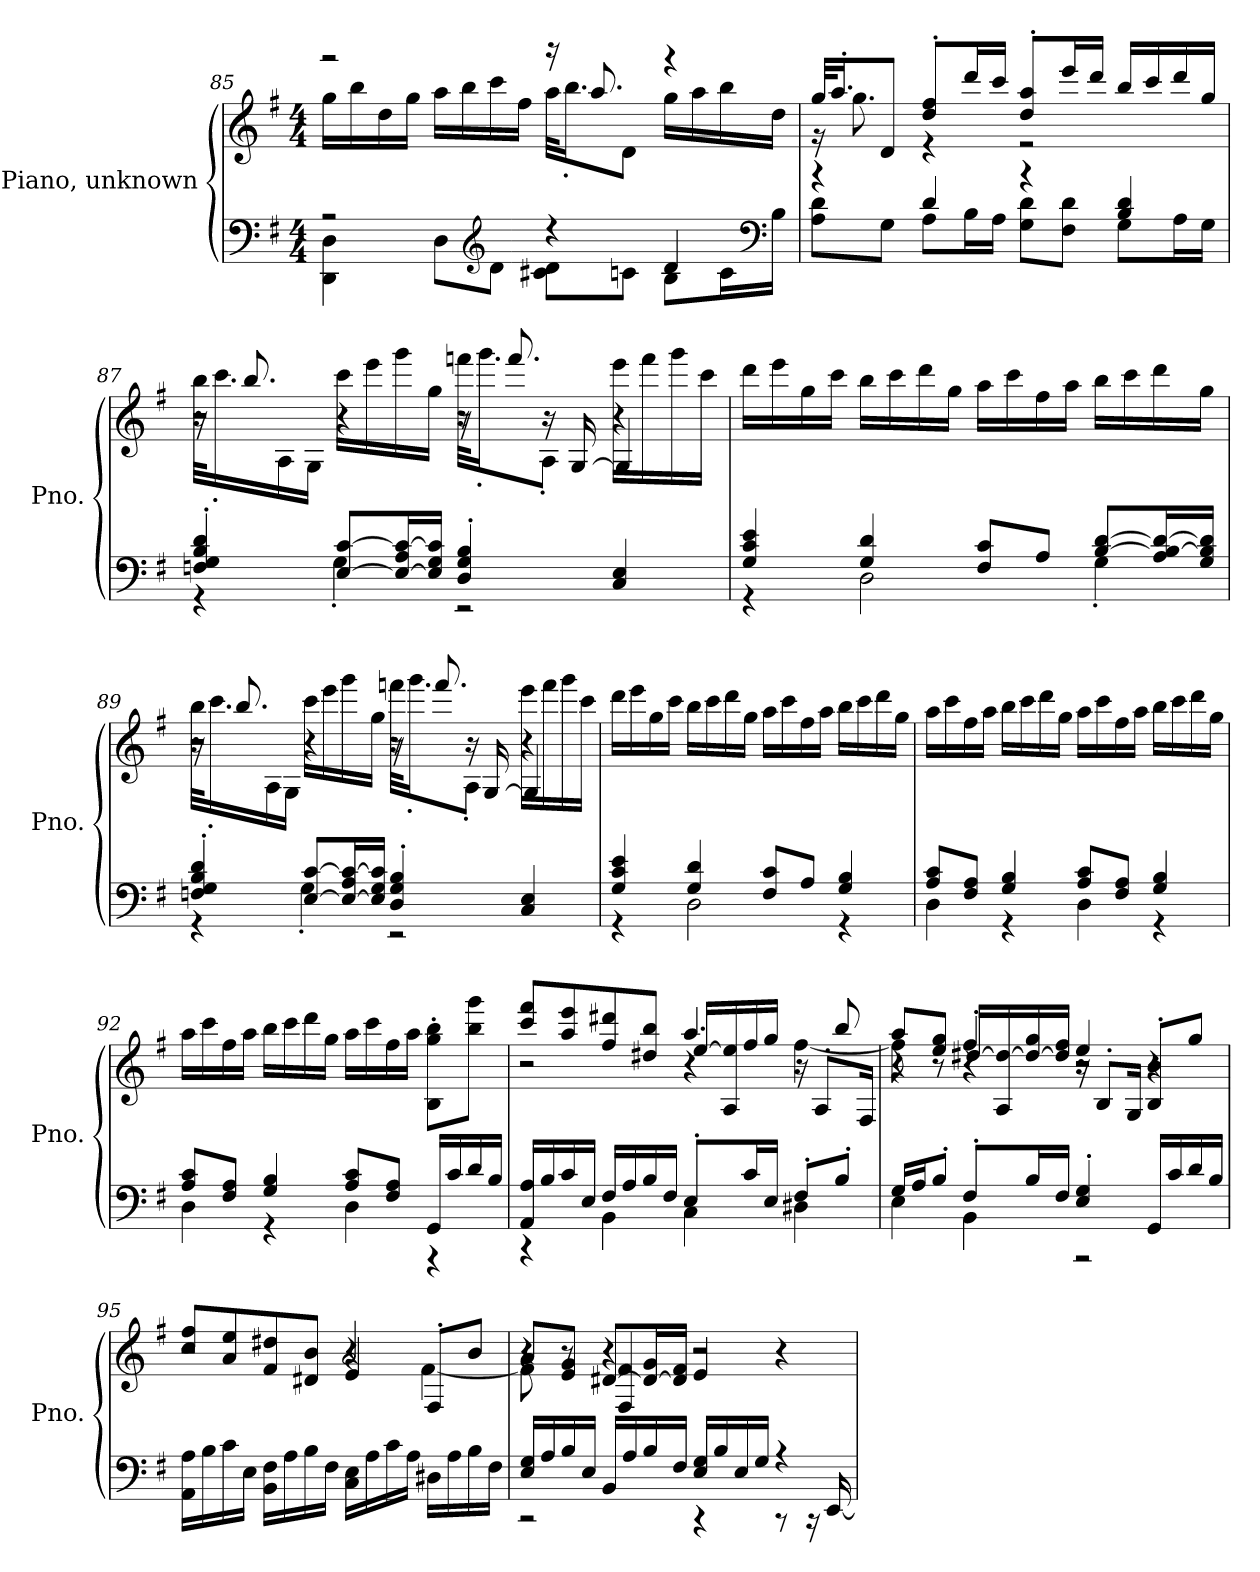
**kern	**kern
*part1	*part1
*staff2	*staff1
*I"Piano, unknown	*
*I'Pno.	*
*clefF4	*clefG2
*k[f#]	*k[f#]
*M4/4	*M4/4
=85	=85
*^	*^
2r	4DD\ 4D\	2r	16gg\LL
.	.	.	16bb\
.	.	.	16dd\
.	.	.	16gg\JJ
.	8D\L	.	16aa\LL
.	.	.	16bb\
*clefG2	*	*	*
.	8d\J	.	16ccc\
.	.	.	16ff#\JJ
4r	8c#X\ 8d\L	16r	32aa\KLL
.	.	.	16.bb'\J
.	.	8.aa/	.
.	8cn\J	.	8d\J
4d/	8B\L	4r	16gg\LL
.	.	.	16aa\
.	16c\L	.	16bb\
*clefF4	*	*	*
.	16B\JJ	.	16dd\JJ
!!LO:LB:g=z	!!
=86	=86	=86	=86
4r	8A\ 8d\L	32gg/KLL	16r
.	.	16.aa'/J	.
.	.	.	8.gg\
.	8G\J	8d/J	.
4d/	8A\L	8dd/' 8ff#/'L	4r
.	16B\L	16ddd/L	.
.	16A\JJ	16ccc/JJ	.
4r	8G\ 8d\L	8dd/' 8aa/'L	2r
.	8F#\ 8d\J	16eee/L	.
.	.	16ddd/JJ	.
4B/ 4d/	8G\L	16bb/LL	.
.	.	16ccc/	.
.	16A\L	16ddd/	.
.	16G\JJ	16gg/JJ	.
=87	=87	=87	=87
*	*	*	*^
4Fn/' 4G/' 4B/' 4d/'	4r	16r	32bb\KLL	2r
.	.	.	16.ccc'\	.
.	.	8.bb/	.	.
.	.	.	16A\	.
.	.	.	16G\JJ	.
[8E/ [8c/L	4G'\	4r	16ccc\LL	.
.	.	.	16eee\	.
16E/_ 16A/ 16c/_L	.	.	16ggg\	.
16E/] 16G/ 16c/]JJ	.	.	16gg\JJ	.
4D/' 4G/' 4B/'	2r	16r	32fffn\KLL	8r
.	.	.	16.ggg'\J	.
.	.	8.fff/	.	.
.	.	.	8A'\J	16r
.	.	.	.	[16G/
4C/ 4E/	.	4r	16eee\LL	4G/]
.	.	.	16fff\	.
.	.	.	16ggg\	.
.	.	.	16ccc\JJ	.
*	*	*v	*v	*v
!!LO:LB:g=z
=88	=88	=88
4G/ 4c/ 4e/	4r	16ddd\LL
.	.	16eee\
.	.	16gg\
.	.	16ccc\JJ
4G/ 4d/	2D\	16bb\LL
.	.	16ccc\
.	.	16ddd\
.	.	16gg\JJ
8F#/ 8c/L	.	16aa\LL
.	.	16ccc\
8A/J	.	16ff#\
.	.	16aa\JJ
[8B/ [8d/L	4G'\	16bb\LL
.	.	16ccc\
16A/ 16B/_ 16d/_L	.	16ddd\
16G/ 16B/] 16d/]JJ	.	16gg\JJ
!!LO:LB:g=z
=89	=89	=89
*	*	*^
*	*	*	*^
4Fn/' 4G/' 4B/' 4d/'	4r	16r	32bb\KLL	2r
.	.	.	16.ccc'\	.
.	.	8.bb/	.	.
.	.	.	16A\	.
.	.	.	16G\JJ	.
[8E/ [8c/L	4G'\	4r	16ccc\LL	.
.	.	.	16eee\	.
16E/_ 16A/ 16c/_L	.	.	16ggg\	.
16E/] 16G/ 16c/]JJ	.	.	16gg\JJ	.
4D/' 4G/' 4B/'	2r	16r	32fffn\KLL	8r
.	.	.	16.ggg'\J	.
.	.	8.fff/	.	.
.	.	.	8A'\J	16r
.	.	.	.	[16G/
4C/ 4E/	.	4r	16eee\LL	4G/]
.	.	.	16fff\	.
.	.	.	16ggg\	.
.	.	.	16ccc\JJ	.
*	*	*v	*v	*v
!!LO:LB:g=z
=90	=90	=90
4G/ 4c/ 4e/	4r	16ddd\LL
.	.	16eee\
.	.	16gg\
.	.	16ccc\JJ
4G/ 4d/	2D\	16bb\LL
.	.	16ccc\
.	.	16ddd\
.	.	16gg\JJ
8F#/ 8c/L	.	16aa\LL
.	.	16ccc\
8A/J	.	16ff#\
.	.	16aa\JJ
4G/ 4B/	4r	16bb\LL
.	.	16ccc\
.	.	16ddd\
.	.	16gg\JJ
=91	=91	=91
8A/ 8c/L	4D\	16aa\LL
.	.	16ccc\
8F#/ 8A/J	.	16ff#\
.	.	16aa\JJ
4G/ 4B/	4r	16bb\LL
.	.	16ccc\
.	.	16ddd\
.	.	16gg\JJ
8A/ 8c/L	4D\	16aa\LL
.	.	16ccc\
8F#/ 8A/J	.	16ff#\
.	.	16aa\JJ
4G/ 4B/	4r	16bb\LL
.	.	16ccc\
.	.	16ddd\
.	.	16gg\JJ
!!LO:PB:g=z
=92	=92	=92
8A/ 8c/L	4D\	16aa\LL
.	.	16ccc\
8F#/ 8A/J	.	16ff#\
.	.	16aa\JJ
4G/ 4B/	4r	16bb\LL
.	.	16ccc\
.	.	16ddd\
.	.	16gg\JJ
8A/ 8c/L	4D\	16aa\LL
.	.	16ccc\
8F#/ 8A/J	.	16ff#\
.	.	16aa\JJ
16GG/LL	4r	8B\' 8gg\' 8bb\'L
16c/	.	.
16d/	.	8bb\ 8ggg\J
16B/JJ	.	.
=93	=93	=93
*	*	*^
*	*	*	*^
16AA/ 16A/LL	4r	2r	2r	8ccc/ 8fff#/L
16B/	.	.	.	.
16c/	.	.	.	8aa/ 8eee/
16E/JJ	.	.	.	.
16F#/LL	4BB\	.	.	8ff#/ 8ddd#X/
16A/	.	.	.	.
16B/	.	.	.	8dd#X/ 8bb/J
16F#/JJ	.	.	.	.
8E'/L	4C\	4.aa/	4r	[16ee/LL
.	.	.	.	16A/ 16ee/]
16c/L	.	.	.	16ff#/
16E/JJ	.	.	.	16gg/JJ
8F#'/L	4D#X\	.	[4ff#\	16r
.	.	.	.	8A'/L
8B'/J	.	8bb/	.	.
.	.	.	.	16F#/Jk
!!LO:LB:g=z	!!	!!
=94	=94	=94	=94	=94
16G/LL	4E\	4r	8ff#\]	8aa/L
16A/J	.	.	.	.
8B'/J	.	.	8r	8ee/ 8gg/J
8F#'/L	4BB\	4ff#'/	4r	[16dd#X/LL
.	.	.	.	16A/ 16dd#/_
16B/L	.	.	.	16dd#/_ 16gg/
16F#/JJ	.	.	.	16dd#/] 16ff#/JJ
4E/' 4G/'	2r	4ee/	2r	16r
.	.	.	.	8B'/L
.	.	.	.	16G/Jk
16GG/LL	.	4r	.	8B/' 8b/'L
16c/	.	.	.	.
16d/	.	.	.	8gg/J
16B/JJ	.	.	.	.
*v	*v	*	*	*
=95	=95	=95	=95
16AA\ 16A\LL	8cc/ 8ff#/L	2r	2r
16B\	.	.	.
16c\	8a/ 8ee/	.	.
16E\JJ	.	.	.
16BB\ 16F#\LL	8f#/ 8dd#X/	.	.
16A\	.	.	.
16B\	8d#X/ 8b/J	.	.
16F#\JJ	.	.	.
16C\ 16E\LL	4e/	4r	2a/
16A\	.	.	.
16c\	.	.	.
16A\JJ	.	.	.
16D#X\LL	8F#'/L	[4f#\	.
16A\	.	.	.
16B\	8b/J	.	.
16F#\JJ	.	.	.
!!LO:LB:g=z	!!	!!
=96	=96	=96	=96
*^	*	*	*
16E/ 16G/LL	2r	8a/L	8f#\]	4r
16A/	.	.	.	.
16B/	.	8e/ 8g/J	8r	.
16E/JJ	.	.	.	.
16BB/LL	.	[8d#X/L	4r	4F#/' 4f#/'
16A/	.	.	.	.
16B/	.	16d#/_ 16g/L	.	.
16F#/JJ	.	16d#/] 16f#/JJ	.	.
16E/ 16G/LL	4r	4e/	2r	2r
16B/	.	.	.	.
16E/	.	.	.	.
16G/JJ	.	.	.	.
4r	8r	4r	.	.
.	16r	.	.	.
.	[16EE/	.	.	.
*v	*v	*	*	*
*	*v	*v	*v
=	=
*-	*-
